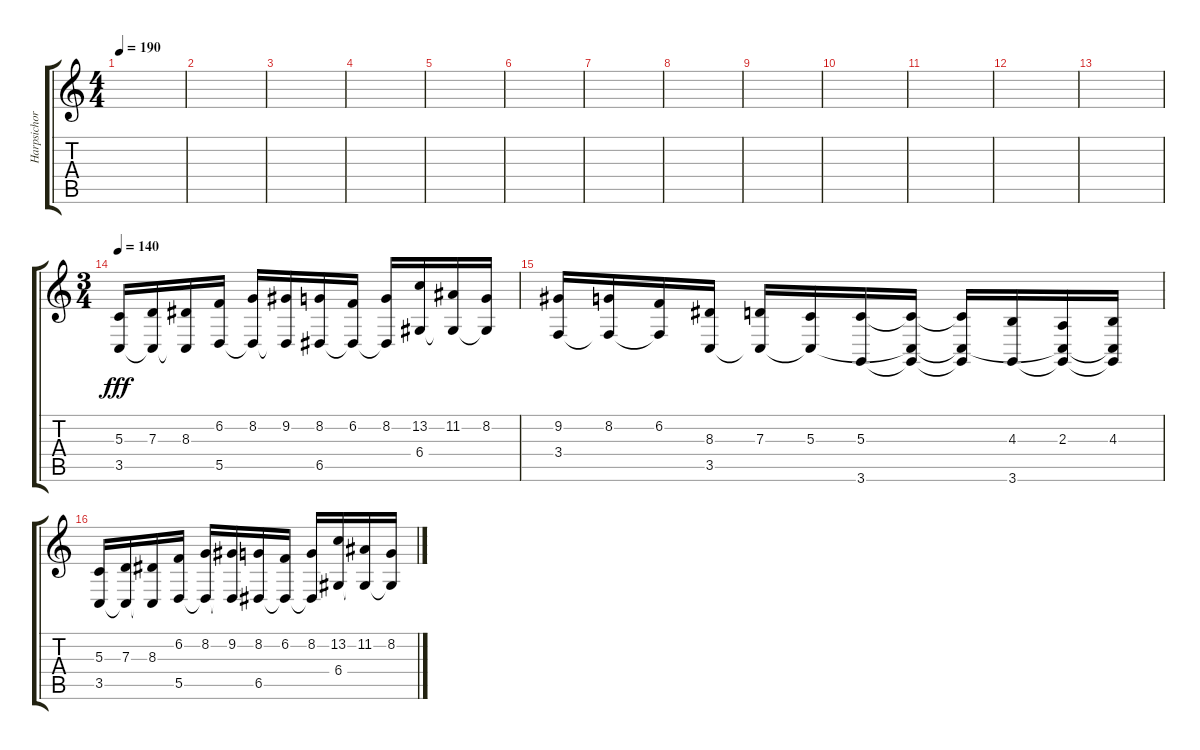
\track ("Harpsichord" "Harpsichor") {instrument harpsichord}
\staff {score tabs}
\tuning (E4 B3 G3 D3 A2 E2) {hide}
\ts (4 4)
\tempo 190
\clef g2
\ks c
|
|
|
|
|
|
|
|
|
|
|
|
|
\ts (3 4)
\tempo 140
(5.3 3.5).16{dy fff} (7.3 3.5{t}).16 (8.3 3.5{t}).16 (6.2 5.5).16 (8.2 5.5{t}).16 (9.2 5.5{t}).16 (8.2 6.5).16 (6.2 6.5{t}).16 (8.2 6.5{t}).16 (13.2 6.4).16 (11.2 6.4{t}).16 (8.2 6.4{t}).16 |
(9.2 3.4).16 (8.2 3.4{t}).16 (6.2 3.4{t}).16 (8.3 3.5).16 (7.3 3.5{t}).16 (5.3 3.5{t}).16 (5.3 3.6).16 (5.3{t} 3.5{t} 3.6{t}).16 (5.3{t} 3.5{t} 3.6{t}).16 (4.3 3.6).16 (2.3 3.5{t} 3.6{t}).16 (4.3 3.5{t} 3.6{t}).16 |
(5.3 3.5).16 (7.3 3.5{t}).16 (8.3 3.5{t}).16 (6.2 5.5).16 (8.2 5.5{t}).16 (9.2 5.5{t}).16 (8.2 6.5).16 (6.2 6.5{t}).16 (8.2 6.5{t}).16 (13.2 6.4).16 (11.2 6.4{t}).16 (8.2 6.4{t}).16
